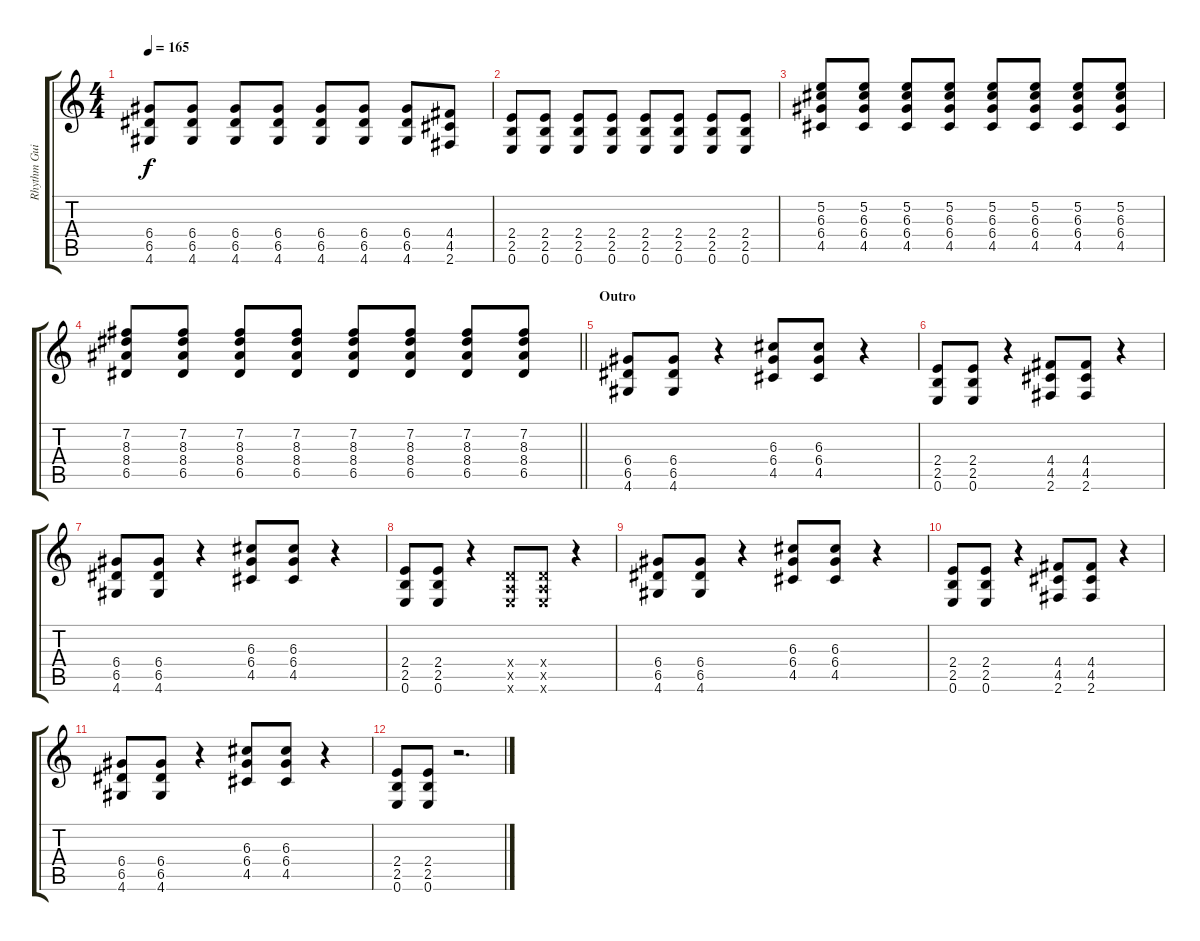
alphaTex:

\track ("Rhythm Guitar" "Rhythm Gui") {instrument distortionguitar}
\staff {score tabs}
\tuning (E4 B3 G3 D3 A2 E2) {hide}
\ts (4 4)
\tempo 165
\clef g2
\ks c
(6.4 6.5 4.6).8{dy f} (6.4 6.5 4.6).8 (6.4 6.5 4.6).8 (6.4 6.5 4.6).8 (6.4 6.5 4.6).8 (6.4 6.5 4.6).8 (6.4 6.5 4.6).8 (4.4 4.5 2.6).8 |
(2.4 2.5 0.6).8 (2.4 2.5 0.6).8 (2.4 2.5 0.6).8 (2.4 2.5 0.6).8 (2.4 2.5 0.6).8 (2.4 2.5 0.6).8 (2.4 2.5 0.6).8 (2.4 2.5 0.6).8 |
(5.2 6.3 6.4 4.5).8 (5.2 6.3 6.4 4.5).8 (5.2 6.3 6.4 4.5).8 (5.2 6.3 6.4 4.5).8 (5.2 6.3 6.4 4.5).8 (5.2 6.3 6.4 4.5).8 (5.2 6.3 6.4 4.5).8 (5.2 6.3 6.4 4.5).8 |
\barLineRight lightlight
(7.2 8.3 8.4 6.5).8 (7.2 8.3 8.4 6.5).8 (7.2 8.3 8.4 6.5).8 (7.2 8.3 8.4 6.5).8 (7.2 8.3 8.4 6.5).8 (7.2 8.3 8.4 6.5).8 (7.2 8.3 8.4 6.5).8 (7.2 8.3 8.4 6.5).8 |
\section ("" "Outro")
(6.4 6.5 4.6).8 (6.4 6.5 4.6).8 r.4 (6.3 6.4 4.5).8 (6.3 6.4 4.5).8 r.4 |
(2.4 2.5 0.6).8 (2.4 2.5 0.6).8 r.4 (4.4 4.5 2.6).8 (4.4 4.5 2.6).8 r.4 |
(6.4 6.5 4.6).8 (6.4 6.5 4.6).8 r.4 (6.3 6.4 4.5).8 (6.3 6.4 4.5).8 r.4 |
(2.4 2.5 0.6).8 (2.4 2.5 0.6).8 r.4 (0.4{x} 0.5{x} 0.6{x}).8 (0.4{x} 0.5{x} 0.6{x}).8 r.4 |
(6.4 6.5 4.6).8 (6.4 6.5 4.6).8 r.4 (6.3 6.4 4.5).8 (6.3 6.4 4.5).8 r.4 |
(2.4 2.5 0.6).8 (2.4 2.5 0.6).8 r.4 (4.4 4.5 2.6).8 (4.4 4.5 2.6).8 r.4 |
(6.4 6.5 4.6).8 (6.4 6.5 4.6).8 r.4 (6.3 6.4 4.5).8 (6.3 6.4 4.5).8 r.4 |
(2.4 2.5 0.6).8 (2.4 2.5 0.6).8 r.2{d}
